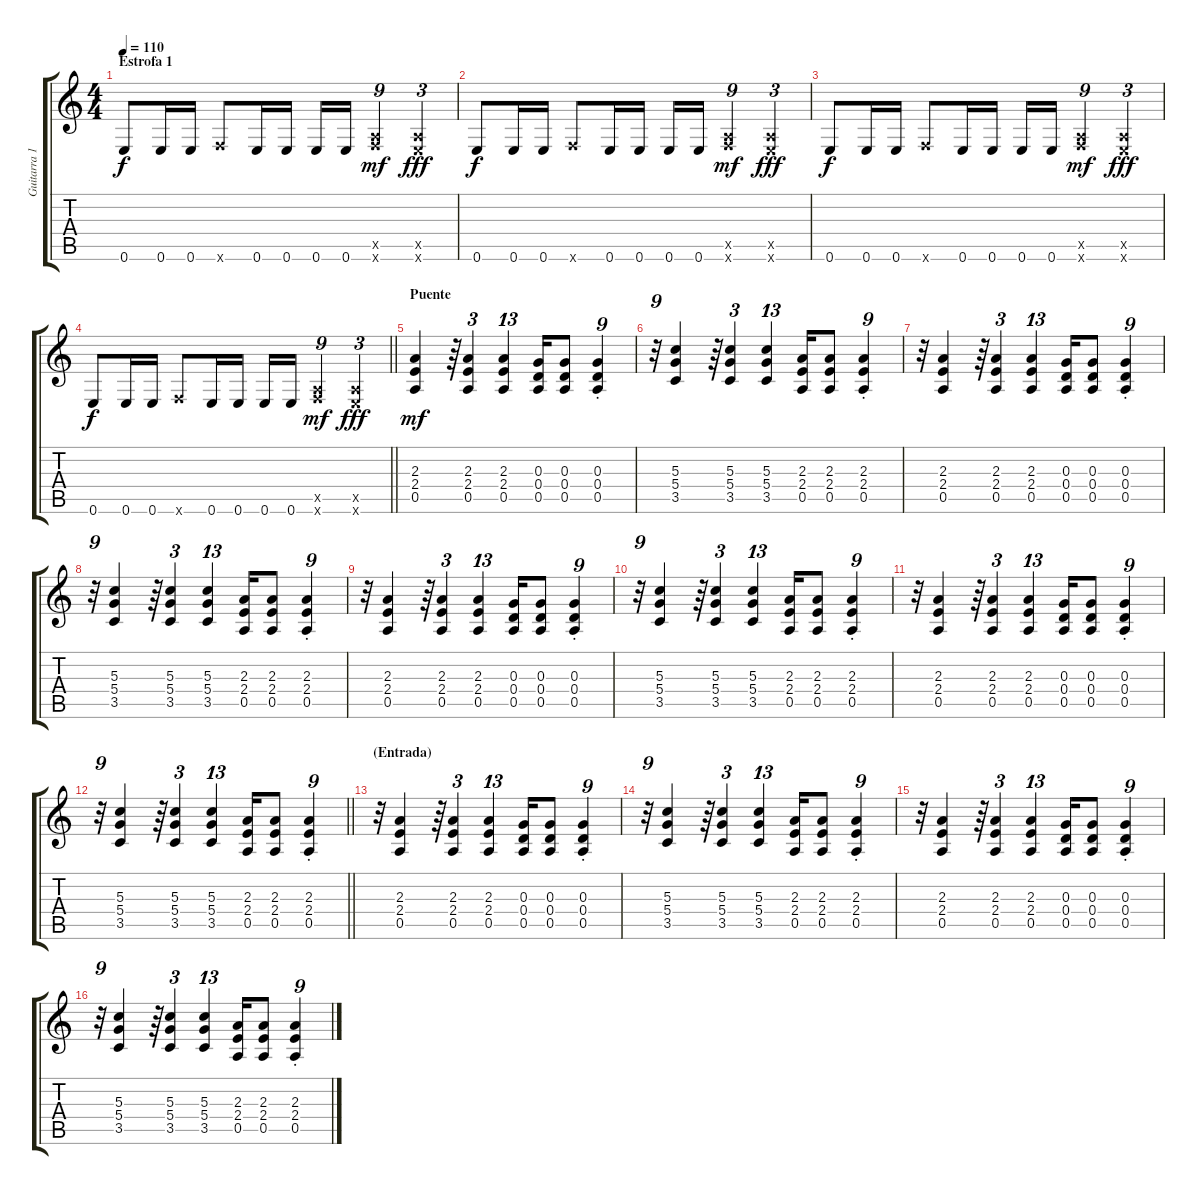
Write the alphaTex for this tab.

\track ("Guitarra 1" "Guitarra 1") {instrument electricguitarclean}
\staff {score tabs}
\tuning (E4 B3 G3 D3 A2 E2) {hide}
\ts (4 4)
\section ("" "Estrofa 1")
\tempo 110
\clef g2
\ks c
0.6.8{dy f} 0.6.16 0.6.16 1.6{x}.8 0.6.16 0.6.16 0.6.16 0.6.16 (0.5{x} 1.6{x}).4{tu (9 8) dy mf} (0.5{x} 0.6{x}).4{tu (3 2) dy fff} |
0.6.8{dy f} 0.6.16 0.6.16 1.6{x}.8 0.6.16 0.6.16 0.6.16 0.6.16 (0.5{x} 1.6{x}).4{tu (9 8) dy mf} (0.5{x} 0.6{x}).4{tu (3 2) dy fff} |
0.6.8{dy f} 0.6.16 0.6.16 1.6{x}.8 0.6.16 0.6.16 0.6.16 0.6.16 (0.5{x} 1.6{x}).4{tu (9 8) dy mf} (0.5{x} 0.6{x}).4{tu (3 2) dy fff} |
\barLineRight lightlight
0.6.8{dy f} 0.6.16 0.6.16 1.6{x}.8 0.6.16 0.6.16 0.6.16 0.6.16 (0.5{x} 1.6{x}).4{tu (9 8) dy mf} (0.5{x} 0.6{x}).4{tu (3 2) dy fff} |
\section ("" "Puente")
(2.3 2.4 0.5).4{dy mf} r.64 (2.3 2.4 0.5).4{tu (3 2)} (2.3 2.4 0.5).4{tu (13 8)} (0.3 0.4 0.5).16 (0.3 0.4 0.5).8 (0.3{st} 0.4{st} 0.5).4{tu (9 8)} |
r.32{tu (9 8)} (5.3 5.4 3.5).4 r.64 (5.3 5.4 3.5).4{tu (3 2)} (5.3 5.4 3.5).4{tu (13 8)} (2.3 2.4 0.5).16 (2.3 2.4 0.5).8 (2.3{st} 2.4{st} 0.5).4{tu (9 8)} |
r.32 (2.3 2.4 0.5).4 r.64 (2.3 2.4 0.5).4{tu (3 2)} (2.3 2.4 0.5).4{tu (13 8)} (0.3 0.4 0.5).16 (0.3 0.4 0.5).8 (0.3{st} 0.4{st} 0.5).4{tu (9 8)} |
r.32{tu (9 8)} (5.3 5.4 3.5).4 r.64 (5.3 5.4 3.5).4{tu (3 2)} (5.3 5.4 3.5).4{tu (13 8)} (2.3 2.4 0.5).16 (2.3 2.4 0.5).8 (2.3{st} 2.4{st} 0.5).4{tu (9 8)} |
r.32 (2.3 2.4 0.5).4 r.64 (2.3 2.4 0.5).4{tu (3 2)} (2.3 2.4 0.5).4{tu (13 8)} (0.3 0.4 0.5).16 (0.3 0.4 0.5).8 (0.3{st} 0.4{st} 0.5).4{tu (9 8)} |
r.32{tu (9 8)} (5.3 5.4 3.5).4 r.64 (5.3 5.4 3.5).4{tu (3 2)} (5.3 5.4 3.5).4{tu (13 8)} (2.3 2.4 0.5).16 (2.3 2.4 0.5).8 (2.3{st} 2.4{st} 0.5).4{tu (9 8)} |
r.32 (2.3 2.4 0.5).4 r.64 (2.3 2.4 0.5).4{tu (3 2)} (2.3 2.4 0.5).4{tu (13 8)} (0.3 0.4 0.5).16 (0.3 0.4 0.5).8 (0.3{st} 0.4{st} 0.5).4{tu (9 8)} |
\barLineRight lightlight
r.32{tu (9 8)} (5.3 5.4 3.5).4 r.64 (5.3 5.4 3.5).4{tu (3 2)} (5.3 5.4 3.5).4{tu (13 8)} (2.3 2.4 0.5).16 (2.3 2.4 0.5).8 (2.3{st} 2.4{st} 0.5).4{tu (9 8)} |
\section ("" "(Entrada)")
r.32 (2.3 2.4 0.5).4 r.64 (2.3 2.4 0.5).4{tu (3 2)} (2.3 2.4 0.5).4{tu (13 8)} (0.3 0.4 0.5).16 (0.3 0.4 0.5).8 (0.3{st} 0.4{st} 0.5).4{tu (9 8)} |
r.32{tu (9 8)} (5.3 5.4 3.5).4 r.64 (5.3 5.4 3.5).4{tu (3 2)} (5.3 5.4 3.5).4{tu (13 8)} (2.3 2.4 0.5).16 (2.3 2.4 0.5).8 (2.3{st} 2.4{st} 0.5).4{tu (9 8)} |
r.32 (2.3 2.4 0.5).4 r.64 (2.3 2.4 0.5).4{tu (3 2)} (2.3 2.4 0.5).4{tu (13 8)} (0.3 0.4 0.5).16 (0.3 0.4 0.5).8 (0.3{st} 0.4{st} 0.5).4{tu (9 8)} |
r.32{tu (9 8)} (5.3 5.4 3.5).4 r.64 (5.3 5.4 3.5).4{tu (3 2)} (5.3 5.4 3.5).4{tu (13 8)} (2.3 2.4 0.5).16 (2.3 2.4 0.5).8 (2.3{st} 2.4{st} 0.5).4{tu (9 8)}
